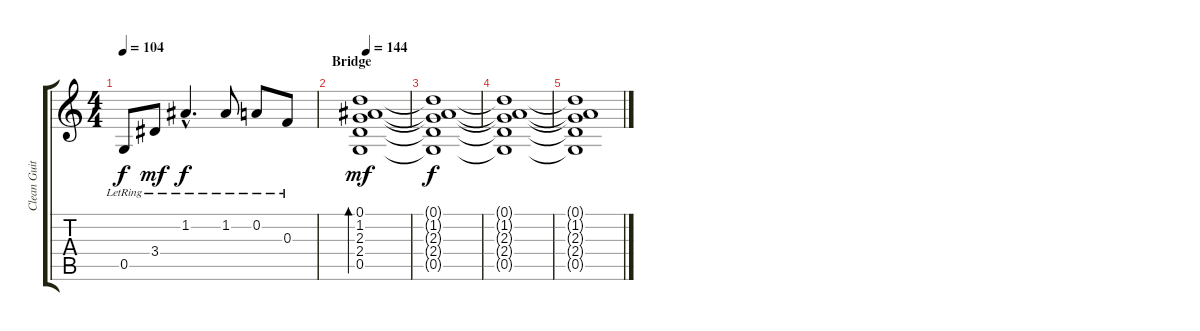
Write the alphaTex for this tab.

\track ("Clean Guitar 2" "Clean Guit") {instrument acousticguitarsteel}
\staff {score tabs}
\tuning (D4 A3 F3 C3 G2 D2) {hide}
\ts (4 4)
\tempo 104
\clef g2
\ks c
0.5{lr}.8{dy f} 3.4{lr}.8{dy mf} 1.2{hac lr}.4{d dy f} 1.2{lr}.8 0.2{lr}.8 0.3{lr}.8 |
\section ("" "Bridge")
\tempo 144
(0.1 1.2 2.3 2.4 0.5).1{bd 60 dy mf} |
(0.1{t} 1.2{t} 2.3{t} 2.4{t} 0.5{t}).1{dy f} |
(0.1{t} 1.2{t} 2.3{t} 2.4{t} 0.5{t}).1 |
(0.1{t} 1.2{t} 2.3{t} 2.4{t} 0.5{t}).1
